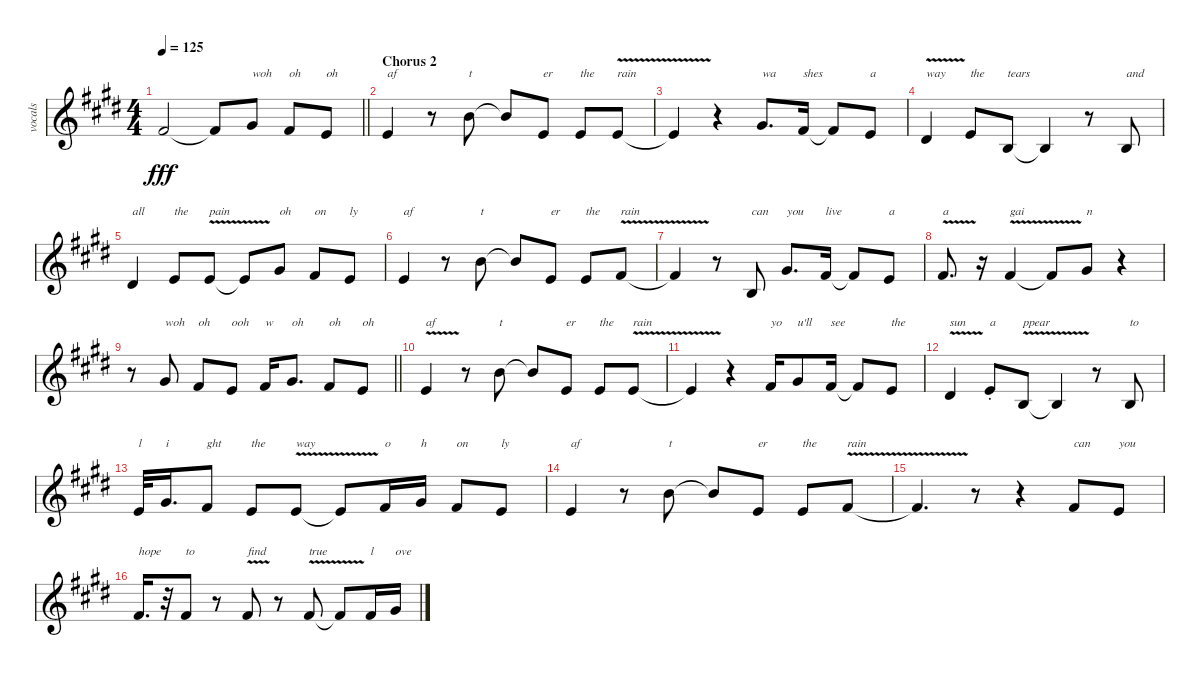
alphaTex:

\track ("vocals" "vocals") {instrument lead2sawtooth}
\staff {score}
\tuning (E4 B3 G3 D3 A2 E2) {hide}
\ts (4 4)
\tempo 125
\clef g2
\barLineRight lightlight
\ks e
2.1{t}.2{dy fff} 2.1{t}.8 4.1.8{txt "woh"} 2.1.8{txt "oh"} 0.1.8{txt "oh"} |
\section ("" "Chorus 2")
0.1.4{txt "af"} r.8 7.1.8{txt "t"} 7.1{t}.8 0.1.8{txt "er"} 0.1.8{txt "the"} 0.1{v}.8{txt "rain"} |
0.1{t}.4 r.4 4.1.8{d txt "wa"} 2.1.16{txt "shes"} 2.1{t}.8 0.1.8{txt "a"} |
4.2{v}.4{txt "way"} 0.1.8{txt "the"} 0.2.8{txt "tears"} 0.2{t}.4 r.8 0.2.8{txt "and"} |
4.2.4{txt "all"} 0.1.8{txt "the"} 0.1{v}.8{txt "pain"} 0.1{t}.8 4.1.8{txt "oh"} 2.1.8{txt "on"} 0.1.8{txt "ly"} |
0.1.4{txt "af"} r.8 7.1.8{txt "t"} 7.1{t}.8 0.1.8{txt "er"} 0.1.8{txt "the"} 2.1{v}.8{txt "rain"} |
2.1{t}.4 r.8 0.2.8{txt "can"} 4.1.8{d txt "you"} 2.1.16{txt "live"} 2.1{t}.8 0.1.8{txt "a"} |
2.1{v}.8{d txt "a"} r.16 2.1{v}.4{txt "gai"} 2.1{t}.8 4.1.8{txt "n"} r.4 |
\barLineRight lightlight
r.8 4.1.8{txt "woh"} 2.1.8{txt "oh"} 0.1.8{txt "ooh"} 2.1.16{txt "w"} 4.1.8{d txt "oh"} 2.1.8{txt "oh"} 0.1.8{txt "oh"} |
0.1{v}.4{txt "af"} r.8 7.1.8{txt "t"} 7.1{t}.8 0.1.8{txt "er"} 0.1.8{txt "the"} 0.1{v}.8{txt "rain"} |
0.1{t}.4 r.4 2.1.16{txt "yo"} 4.1.8{txt "u'll"} 2.1.16{txt "see"} 2.1{t}.8 0.1.8{txt "the"} |
4.2{v}.4{txt "sun"} 0.1{st}.8{txt "a"} 0.2{v}.8{txt "ppear"} 0.2{t}.4 r.8 0.2.8{txt "to"} |
0.1.32{txt "l"} 4.1.16{d txt "i"} 2.1.8{txt "ght"} 0.1.8{txt "the"} 0.1{v}.8{txt "way"} 0.1{t}.8 2.1.16{txt "o"} 4.1.16{txt "h"} 2.1.8{txt "on"} 0.1.8{txt "ly"} |
0.1.4{txt "af"} r.8 7.1.8{txt "t"} 7.1{t}.8 0.1.8{txt "er"} 0.1.8{txt "the"} 2.1{v}.8{txt "rain"} |
2.1{t}.4{d} r.8 r.4 2.1.8{txt "can"} 0.1.8{txt "you"} |
2.1.16{d txt "hope"} r.32 2.1.8{txt "to"} r.8 2.1{v}.8{txt "find"} r.8 2.1{v}.8{txt "true"} 2.1{t}.8 2.1.16{txt "l"} 4.1.16{txt "ove"}
